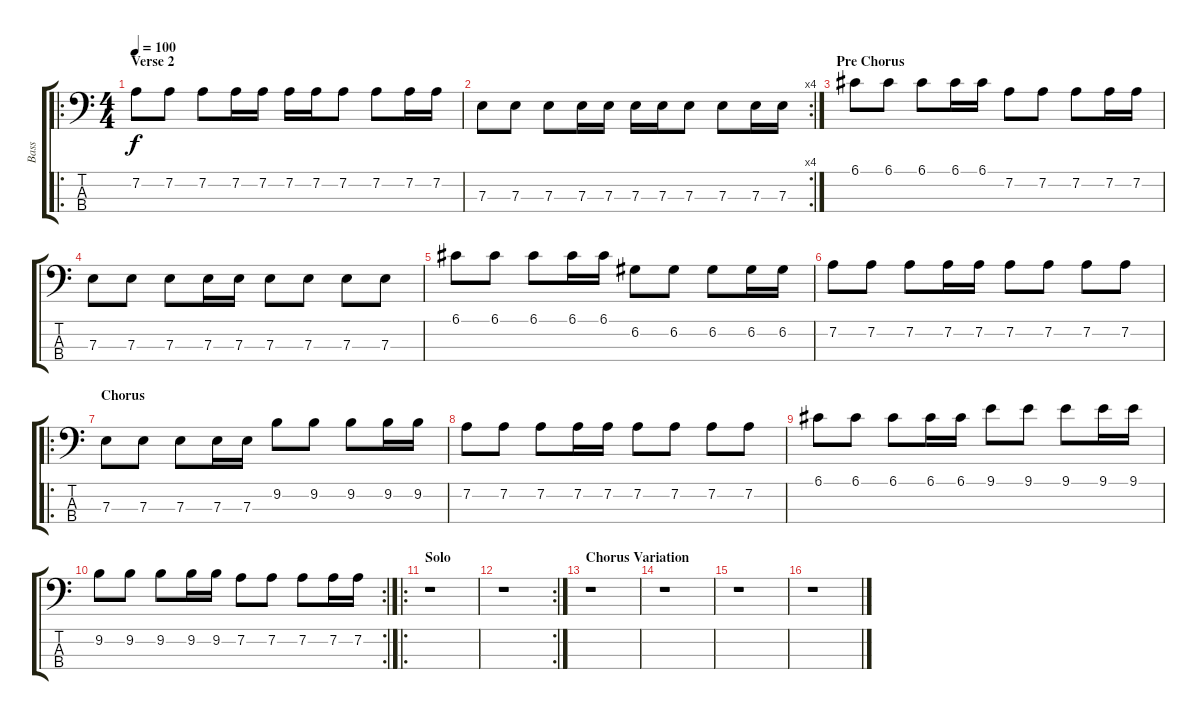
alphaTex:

\track ("Bass" "Bass") {instrument electricbassfinger}
\staff {score tabs}
\tuning (G2 D2 A1 E1) {hide}
\ro
\ts (4 4)
\section ("" "Verse 2")
\tempo 100
\clef f4
\ks c
7.2.8{dy f} 7.2.8 7.2.8 7.2.16 7.2.16 7.2.16 7.2.16 7.2.8 7.2.8 7.2.16 7.2.16 |
\rc 4
7.3.8 7.3.8 7.3.8 7.3.16 7.3.16 7.3.16 7.3.16 7.3.8 7.3.8 7.3.16 7.3.16 |
\section ("" "Pre Chorus")
6.1.8 6.1.8 6.1.8 6.1.16 6.1.16 7.2.8 7.2.8 7.2.8 7.2.16 7.2.16 |
7.3.8 7.3.8 7.3.8 7.3.16 7.3.16 7.3.8 7.3.8 7.3.8 7.3.8 |
6.1.8 6.1.8 6.1.8 6.1.16 6.1.16 6.2.8 6.2.8 6.2.8 6.2.16 6.2.16 |
7.2.8 7.2.8 7.2.8 7.2.16 7.2.16 7.2.8 7.2.8 7.2.8 7.2.8 |
\ro
\section ("" "Chorus")
7.3.8 7.3.8 7.3.8 7.3.16 7.3.16 9.2.8 9.2.8 9.2.8 9.2.16 9.2.16 |
7.2.8 7.2.8 7.2.8 7.2.16 7.2.16 7.2.8 7.2.8 7.2.8 7.2.8 |
6.1.8 6.1.8 6.1.8 6.1.16 6.1.16 9.1.8 9.1.8 9.1.8 9.1.16 9.1.16 |
\rc 2
9.2.8 9.2.8 9.2.8 9.2.16 9.2.16 7.2.8 7.2.8 7.2.8 7.2.16 7.2.16 |
\ro
\section ("" "Solo")
r.1 |
\rc 2
r.1 |
\section ("" "Chorus Variation")
r.1 |
r.1 |
r.1 |
r.1
